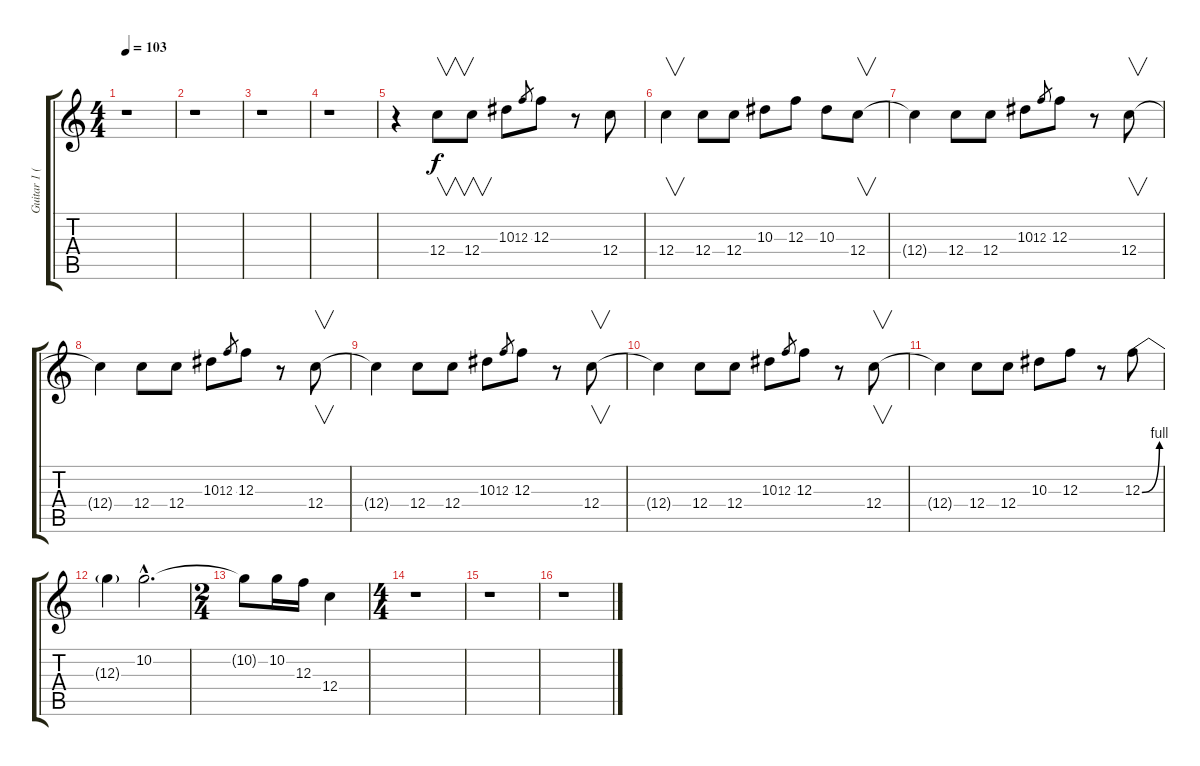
\track ("Guitar 1 (James)" "Guitar 1 (") {instrument overdrivenguitar}
\staff {score tabs}
\tuning (D4 A3 F3 C3 G2 C2) {hide}
\ts (4 4)
\tempo 103
\clef g2
\ks c
r.1{dy f} |
r.1 |
r.1 |
r.1 |
r.4{volume 16} 12.4.8{v} 12.4.8{v} 10.3.8 12.3.8{gr} 12.3.8 r.8 12.4.8 |
12.4.4{v} 12.4.8 12.4.8 10.3.8 12.3.8 10.3.8 12.4.8{v} |
12.4{t}.4 12.4.8 12.4.8 10.3.8 12.3.8{gr} 12.3.8 r.8 12.4.8{v} |
12.4{t}.4 12.4.8 12.4.8 10.3.8 12.3.8{gr} 12.3.8 r.8 12.4.8{v} |
12.4{t}.4 12.4.8 12.4.8 10.3.8 12.3.8{gr} 12.3.8 r.8 12.4.8{v} |
12.4{t}.4 12.4.8 12.4.8 10.3.8 12.3.8{gr} 12.3.8 r.8 12.4.8{v} |
12.4{t}.4 12.4.8 12.4.8 10.3.8 12.3.8 r.8 12.3{be (bend 0 0 60 4)}.8 |
12.3{t}.4 10.2{hac}.2{d} |
\ts (2 4)
10.2{t}.8{volume 8} 10.2.16 12.3.16 12.4.4 |
\ts (4 4)
r.1 |
r.1 |
r.1
